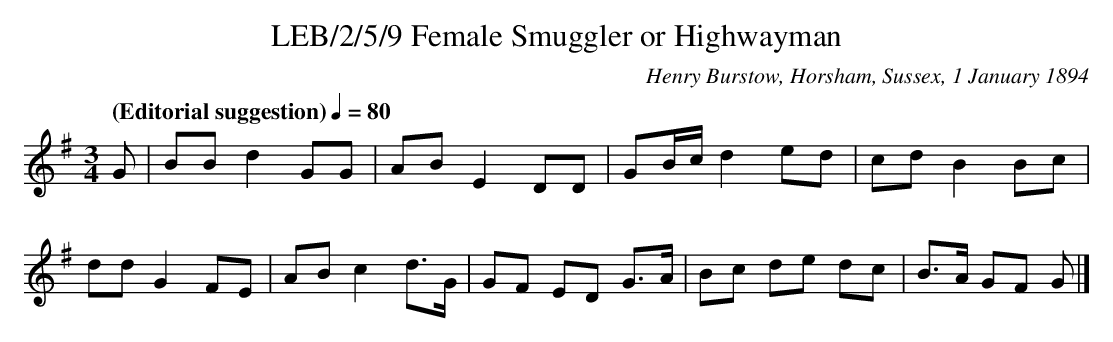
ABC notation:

X:1
T:LEB/2/5/9 Female Smuggler or Highwayman
C:Henry Burstow, Horsham, Sussex, 1 January 1894
L:1/8
Q:"(Editorial suggestion)" 1/4=80
M:3/4
K:G
G | BB d2 GG | AB E2 DD | GB/2c/2 d2 ed | cd B2 Bc |
dd G2 FE | AB c2 d3/2G/2 | GF ED G3/2A/2 | Bc de dc | B3/2A/2 GF G |]
